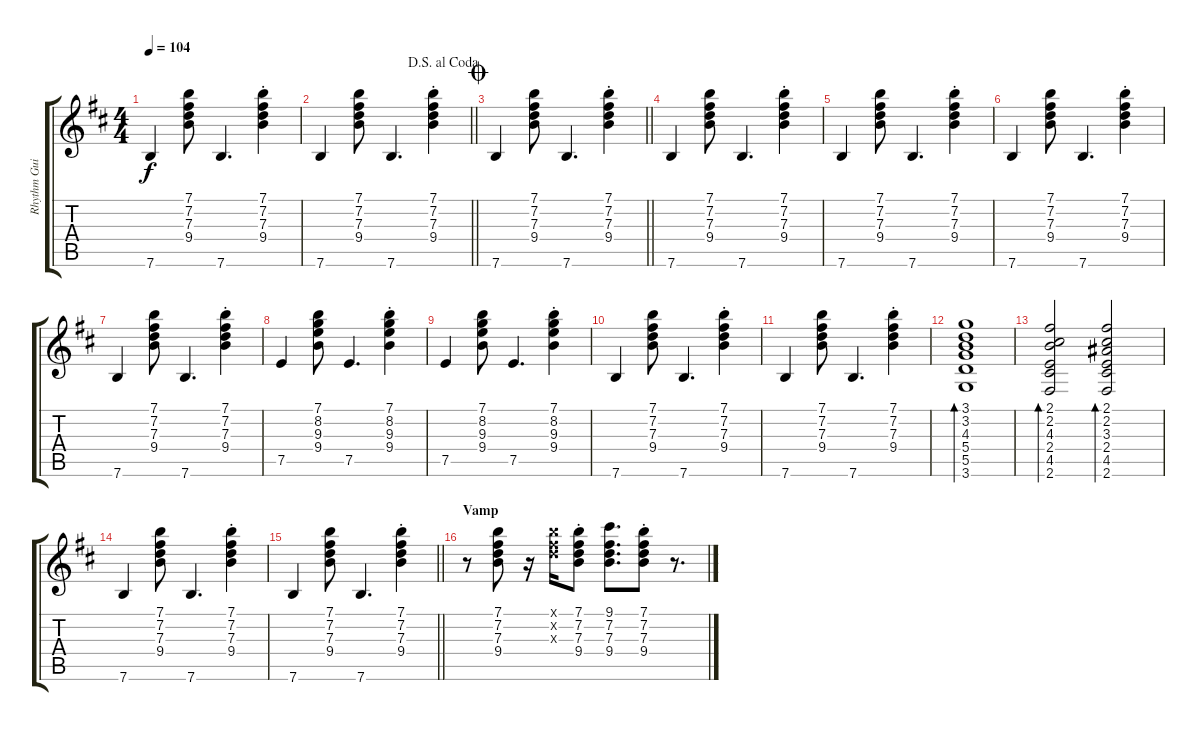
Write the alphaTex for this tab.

\track ("Rhythm Guitar" "Rhythm Gui") {instrument overdrivenguitar}
\staff {score tabs}
\tuning (E4 B3 G3 D3 A2 E2) {hide}
\ts (4 4)
\tempo 104
\clef g2
\ks d
7.6.4{dy f} (7.1 7.2 7.3 9.4).8 7.6.4{d} (7.1{st} 7.2{st} 7.3{st} 9.4{st}).4 |
\jump dalsegnoalcoda
\barLineRight lightlight
7.6.4 (7.1 7.2 7.3 9.4).8 7.6.4{d} (7.1{st} 7.2{st} 7.3{st} 9.4{st}).4 |
\jump coda
\barLineRight lightlight
7.6.4 (7.1 7.2 7.3 9.4).8 7.6.4{d} (7.1{st} 7.2{st} 7.3{st} 9.4{st}).4 |
7.6.4 (7.1 7.2 7.3 9.4).8 7.6.4{d} (7.1{st} 7.2{st} 7.3{st} 9.4{st}).4 |
7.6.4 (7.1 7.2 7.3 9.4).8 7.6.4{d} (7.1{st} 7.2{st} 7.3{st} 9.4{st}).4 |
7.6.4 (7.1 7.2 7.3 9.4).8 7.6.4{d} (7.1{st} 7.2{st} 7.3{st} 9.4{st}).4 |
7.6.4 (7.1 7.2 7.3 9.4).8 7.6.4{d} (7.1{st} 7.2{st} 7.3{st} 9.4{st}).4 |
7.5.4 (7.1 8.2 9.3 9.4).8 7.5.4{d} (7.1{st} 8.2{st} 9.3{st} 9.4{st}).4 |
7.5.4 (7.1 8.2 9.3 9.4).8 7.5.4{d} (7.1{st} 8.2{st} 9.3{st} 9.4{st}).4 |
7.6.4 (7.1 7.2 7.3 9.4).8 7.6.4{d} (7.1{st} 7.2{st} 7.3{st} 9.4{st}).4 |
7.6.4 (7.1 7.2 7.3 9.4).8 7.6.4{d} (7.1{st} 7.2{st} 7.3{st} 9.4{st}).4 |
(3.1 3.2 4.3 5.4 5.5 3.6).1{bd 120} |
(2.1 2.2 4.3 2.4 4.5 2.6).2{bd 120} (2.1 2.2 3.3 2.4 4.5 2.6).2{bd 120} |
7.6.4 (7.1 7.2 7.3 9.4).8 7.6.4{d} (7.1{st} 7.2{st} 7.3{st} 9.4{st}).4 |
\barLineRight lightlight
7.6.4 (7.1 7.2 7.3 9.4).8 7.6.4{d} (7.1{st} 7.2{st} 7.3{st} 9.4{st}).4 |
\section ("" "Vamp")
r.8 (7.1 7.2 7.3 9.4).8 r.16 (7.1{x} 7.2{x} 7.3{x}).16 (7.1{st} 7.2{st} 7.3{st} 9.4{st}).8 (9.1 7.2 7.3 9.4).8{d} (7.1{st} 7.2{st} 7.3{st} 9.4{st}).8 r.8{d}
